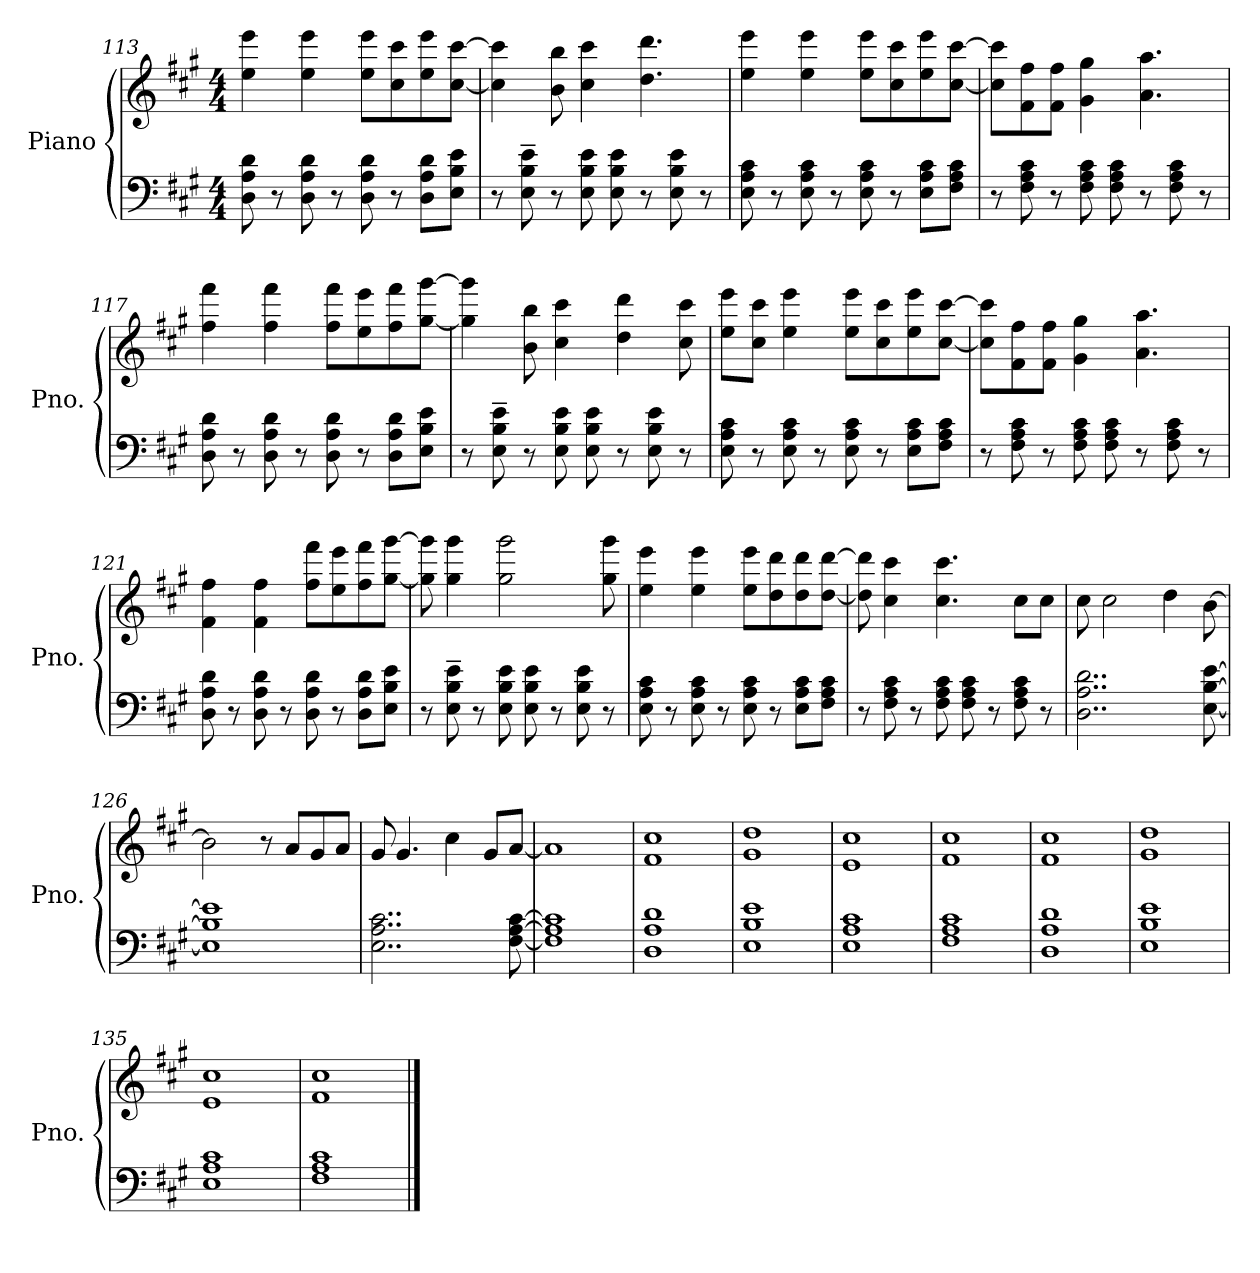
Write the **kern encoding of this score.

**kern	**kern
*part1	*part1
*staff2	*staff1
*I"Piano	*
*I'Pno.	*
*clefF4	*clefG2
*k[f#c#g#]	*k[f#c#g#]
*M4/4	*M4/4
=113	=113
8D\ 8A\ 8d\	4ee\ 4eee\
8r	.
8D\ 8A\ 8d\	4ee\ 4eee\
8r	.
8D\ 8A\ 8d\	8ee\ 8eee\L
8r	8cc#\ 8ccc#\
8D\ 8A\ 8d\L	8ee\ 8eee\
8E\ 8B\ 8e\J	[8cc#\ [8ccc#\J
=114	=114
8r	4cc#\] 4ccc#\]
8E\~ 8B\~ 8e\~	.
8r	8b\ 8bb\
8E\ 8B\ 8e\	4cc#\ 4ccc#\
8E\ 8B\ 8e\	.
8r	4.dd\ 4.ddd\
8E\ 8B\ 8e\	.
8r	.
!!LO:PB:g=z
=115	=115
8E\ 8A\ 8c#\	4ee\ 4eee\
8r	.
8E\ 8A\ 8c#\	4ee\ 4eee\
8r	.
8E\ 8A\ 8c#\	8ee\ 8eee\L
8r	8cc#\ 8ccc#\
8E\ 8A\ 8c#\L	8ee\ 8eee\
8F#\ 8A\ 8c#\J	[8cc#\ [8ccc#\J
=116	=116
8r	8cc#\] 8ccc#\]L
8F#\ 8A\ 8c#\	8f#\ 8ff#\
8r	8f#\ 8ff#\J
8F#\ 8A\ 8c#\	4g#\ 4gg#\
8F#\ 8A\ 8c#\	.
8r	4.a\ 4.aa\
8F#\ 8A\ 8c#\	.
8r	.
=117	=117
8D\ 8A\ 8d\	4ff#\ 4fff#\
8r	.
8D\ 8A\ 8d\	4ff#\ 4fff#\
8r	.
8D\ 8A\ 8d\	8ff#\ 8fff#\L
8r	8ee\ 8eee\
8D\ 8A\ 8d\L	8ff#\ 8fff#\
8E\ 8B\ 8e\J	[8gg#\ [8ggg#\J
=118	=118
8r	4gg#\] 4ggg#\]
8E\~ 8B\~ 8e\~	.
8r	8b\ 8bb\
8E\ 8B\ 8e\	4cc#\ 4ccc#\
8E\ 8B\ 8e\	.
8r	4dd\ 4ddd\
8E\ 8B\ 8e\	.
8r	8cc#\ 8ccc#\
=119	=119
8E\ 8A\ 8c#\	8ee\ 8eee\L
8r	8cc#\ 8ccc#\J
8E\ 8A\ 8c#\	4ee\ 4eee\
8r	.
8E\ 8A\ 8c#\	8ee\ 8eee\L
8r	8cc#\ 8ccc#\
8E\ 8A\ 8c#\L	8ee\ 8eee\
8F#\ 8A\ 8c#\J	[8cc#\ [8ccc#\J
!!LO:LB:g=z
=120	=120
8r	8cc#\] 8ccc#\]L
8F#\ 8A\ 8c#\	8f#\ 8ff#\
8r	8f#\ 8ff#\J
8F#\ 8A\ 8c#\	4g#\ 4gg#\
8F#\ 8A\ 8c#\	.
8r	4.a\ 4.aa\
8F#\ 8A\ 8c#\	.
8r	.
=121	=121
8D\ 8A\ 8d\	4f#\ 4ff#\
8r	.
8D\ 8A\ 8d\	4f#\ 4ff#\
8r	.
8D\ 8A\ 8d\	8ff#\ 8fff#\L
8r	8ee\ 8eee\
8D\ 8A\ 8d\L	8ff#\ 8fff#\
8E\ 8B\ 8e\J	[8gg#\ [8ggg#\J
=122	=122
8r	8gg#\] 8ggg#\]
8E\~ 8B\~ 8e\~	4gg#\ 4ggg#\
8r	.
8E\ 8B\ 8e\	2gg#\ 2ggg#\
8E\ 8B\ 8e\	.
8r	.
8E\ 8B\ 8e\	.
8r	8gg#\ 8ggg#\
=123	=123
8E\ 8A\ 8c#\	4ee\ 4eee\
8r	.
8E\ 8A\ 8c#\	4ee\ 4eee\
8r	.
8E\ 8A\ 8c#\	8ee\ 8eee\L
8r	8dd\ 8ddd\
8E\ 8A\ 8c#\L	8dd\ 8ddd\
8F#\ 8A\ 8c#\J	[8dd\ [8ddd\J
=124	=124
8r	8dd\] 8ddd\]
8F#\ 8A\ 8c#\	4cc#\ 4ccc#\
8r	.
8F#\ 8A\ 8c#\	4.cc#\ 4.ccc#\
8F#\ 8A\ 8c#\	.
8r	.
8F#\ 8A\ 8c#\	8cc#\L
8r	8cc#\J
=125	=125
2..D\ 2..A\ 2..d\	8cc#\
.	2cc#\
.	4dd\
[8E\ [8B\ [8e\	[8b\
!!LO:LB:g=z
=126	=126
1E] 1B] 1e]	2b\]
.	8r
.	8a/L
.	8g#/
.	8a/J
=127	=127
2..E\ 2..A\ 2..c#\	8g#/
.	4.g#/
.	4cc#\
.	8g#/L
[8F#\ [8A\ [8c#\	[8a/J
=128	=128
1F#] 1A] 1c#]	1a]
=129	=129
1D 1A 1d	1f# 1cc#
=130	=130
1E 1B 1e	1g# 1dd
=131	=131
1E 1A 1c#	1e 1cc#
=132	=132
1F# 1A 1c#	1f# 1cc#
=133	=133
1D 1A 1d	1f# 1cc#
=134	=134
1E 1B 1e	1g# 1dd
=135	=135
1E 1A 1c#	1e 1cc#
=136	=136
1F# 1A 1c#	1f# 1cc#
==	==
*-	*-
